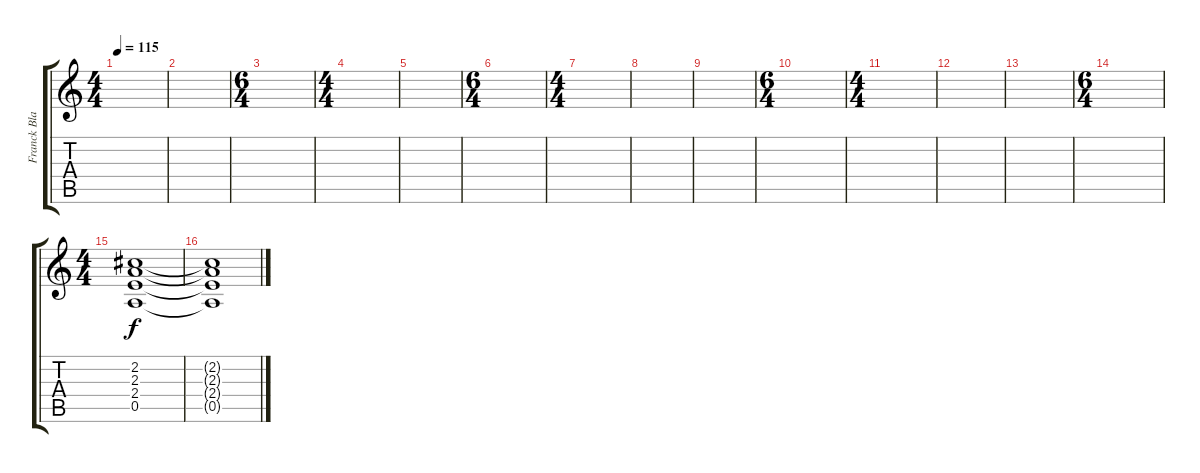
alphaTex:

\track ("Franck Black" "Franck Bla") {instrument overdrivenguitar}
\staff {score tabs}
\tuning (E4 B3 G3 D3 A2 E2) {hide}
\ts (4 4)
\tempo 115
\clef g2
\ks c
|
|
\ts (6 4)
|
\ts (4 4)
|
|
\ts (6 4)
|
\ts (4 4)
|
|
|
\ts (6 4)
|
\ts (4 4)
|
|
|
\ts (6 4)
|
\ts (4 4)
\section ("" "")
(2.2 2.3 2.4 0.5).1{volume 0} |
(2.2{t} 2.3{t} 2.4{t} 0.5{t}).1
